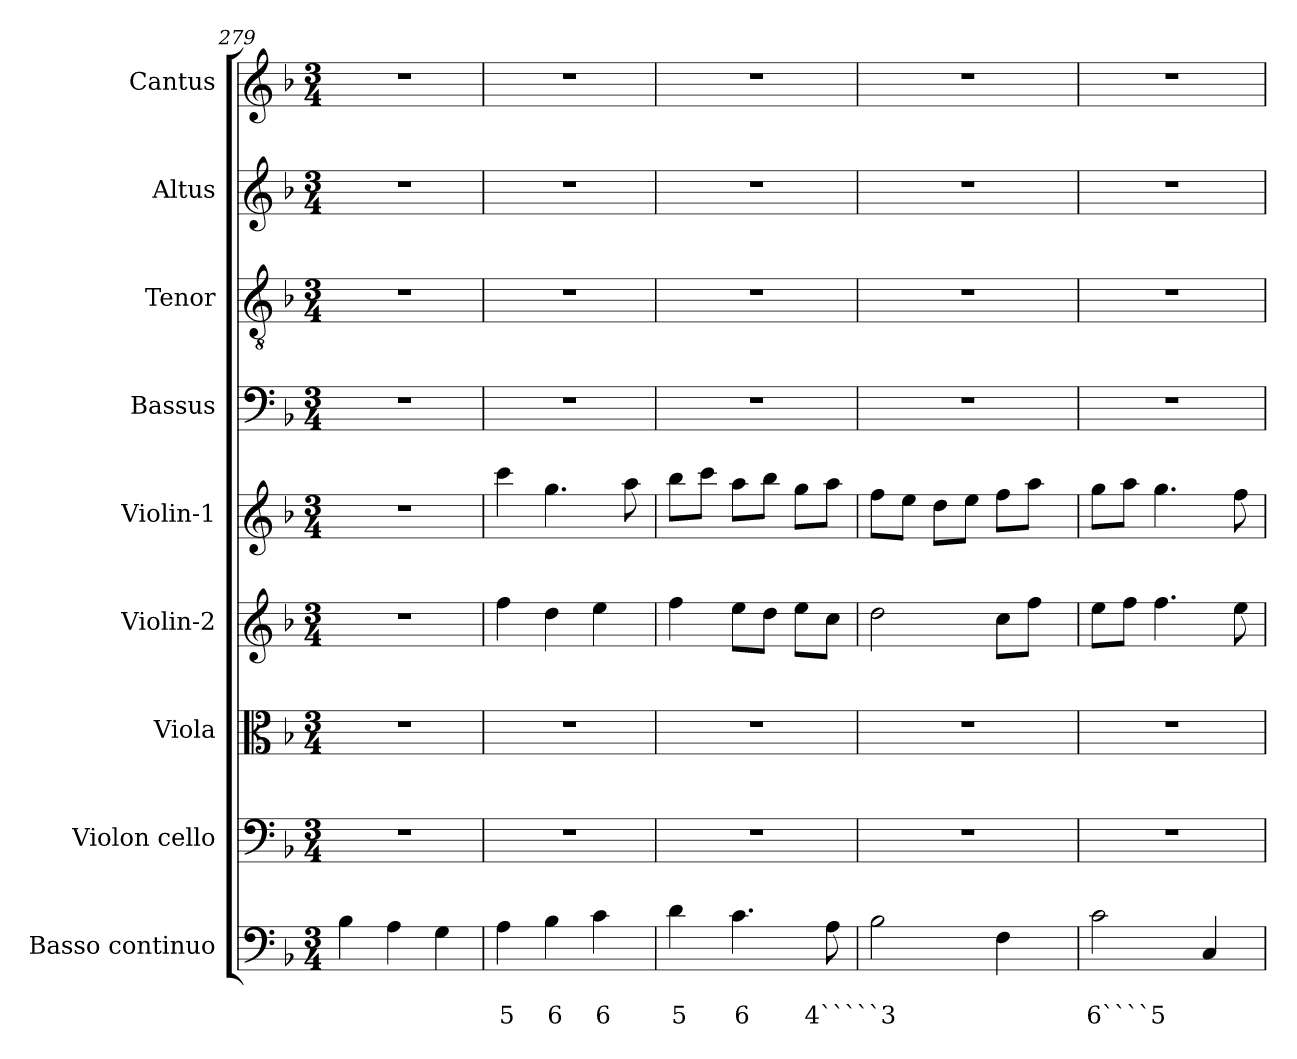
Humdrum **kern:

**kern	**text	**text	**kern	**kern	**kern	**kern	**kern	**kern	**kern	**kern
*part9	*part9	*part9	*part8	*part7	*part6	*part5	*part4	*part3	*part2	*part1
*staff9	*staff9	*staff9	*staff8	*staff7	*staff6	*staff5	*staff4	*staff3	*staff2	*staff1
*I"Basso continuo	*	*	*I"Violon cello	*I"Viola	*I"Violin-2	*I"Violin-1	*I"Bassus	*I"Tenor	*I"Altus	*I"Cantus
*I'BC	*	*	*I'Vc	*I'Va	*I'Vi2	*I'Vi1	*I'B	*I'T	*I'A	*I'C
*clefF4	*	*	*clefF4	*clefC3	*clefG2	*clefG2	*clefF4	*clefGv2	*clefG2	*clefG2
*k[b-]	*	*	*k[b-]	*k[b-]	*k[b-]	*k[b-]	*k[b-]	*k[b-]	*k[b-]	*k[b-]
*F:	*	*	*F:	*F:	*F:	*F:	*F:	*F:	*F:	*F:
*M3/4	*	*	*M3/4	*M3/4	*M3/4	*M3/4	*M3/4	*M3/4	*M3/4	*M3/4
=279	=279	=279	=279	=279	=279	=279	=279	=279	=279	=279
4B-\	.	.	2.r	2.r	2.r	2.r	2.r	2.r	2.r	2.r
4A\	.	.	.	.	.	.	.	.	.	.
4G\	.	.	.	.	.	.	.	.	.	.
=280	=280	=280	=280	=280	=280	=280	=280	=280	=280	=280
!	!	!LO:LY:b	!	!	!	!	!	!	!	!
4A\	.	5	2.r	2.r	4ff\	4ccc\	2.r	2.r	2.r	2.r
!	!	!LO:LY:b	!	!	!	!	!	!	!	!
4B-\	.	6	.	.	4dd\	4.gg\	.	.	.	.
!	!	!LO:LY:b	!	!	!	!	!	!	!	!
4c\	.	6	.	.	4ee\	.	.	.	.	.
.	.	.	.	.	.	8aa\	.	.	.	.
=281	=281	=281	=281	=281	=281	=281	=281	=281	=281	=281
!	!	!LO:LY:b	!	!	!	!	!	!	!	!
4d\	.	5	2.r	2.r	4ff\	8bb-\L	2.r	2.r	2.r	2.r
.	.	.	.	.	.	8ccc\J	.	.	.	.
!	!	!LO:LY:b	!	!	!	!	!	!	!	!
4.c\	.	6	.	.	8ee\L	8aa\L	.	.	.	.
.	.	.	.	.	8dd\J	8bb-\J	.	.	.	.
.	.	.	.	.	8ee\L	8gg\L	.	.	.	.
!	!	!LO:LY:b	!	!	!	!	!	!	!	!
8A\	.	4`````3	.	.	8cc\J	8aa\J	.	.	.	.
=282	=282	=282	=282	=282	=282	=282	=282	=282	=282	=282
2B-\	.	.	2.r	2.r	2dd\	8ff\L	2.r	2.r	2.r	2.r
.	.	.	.	.	.	8ee\J	.	.	.	.
.	.	.	.	.	.	8dd\L	.	.	.	.
.	.	.	.	.	.	8ee\J	.	.	.	.
4F\	.	.	.	.	8cc\L	8ff\L	.	.	.	.
.	.	.	.	.	8ff\J	8aa\J	.	.	.	.
=283	=283	=283	=283	=283	=283	=283	=283	=283	=283	=283
!	!	!LO:LY:b	!	!	!	!	!	!	!	!
2c\	.	6````5	2.r	2.r	8ee\L	8gg\L	2.r	2.r	2.r	2.r
.	.	.	.	.	8ff\J	8aa\J	.	.	.	.
.	.	.	.	.	4.ff\	4.gg\	.	.	.	.
4C/	.	.	.	.	.	.	.	.	.	.
.	.	.	.	.	8ee\	8ff\	.	.	.	.
=	=	=	=	=	=	=	=	=	=	=
*-	*-	*-	*-	*-	*-	*-	*-	*-	*-	*-
